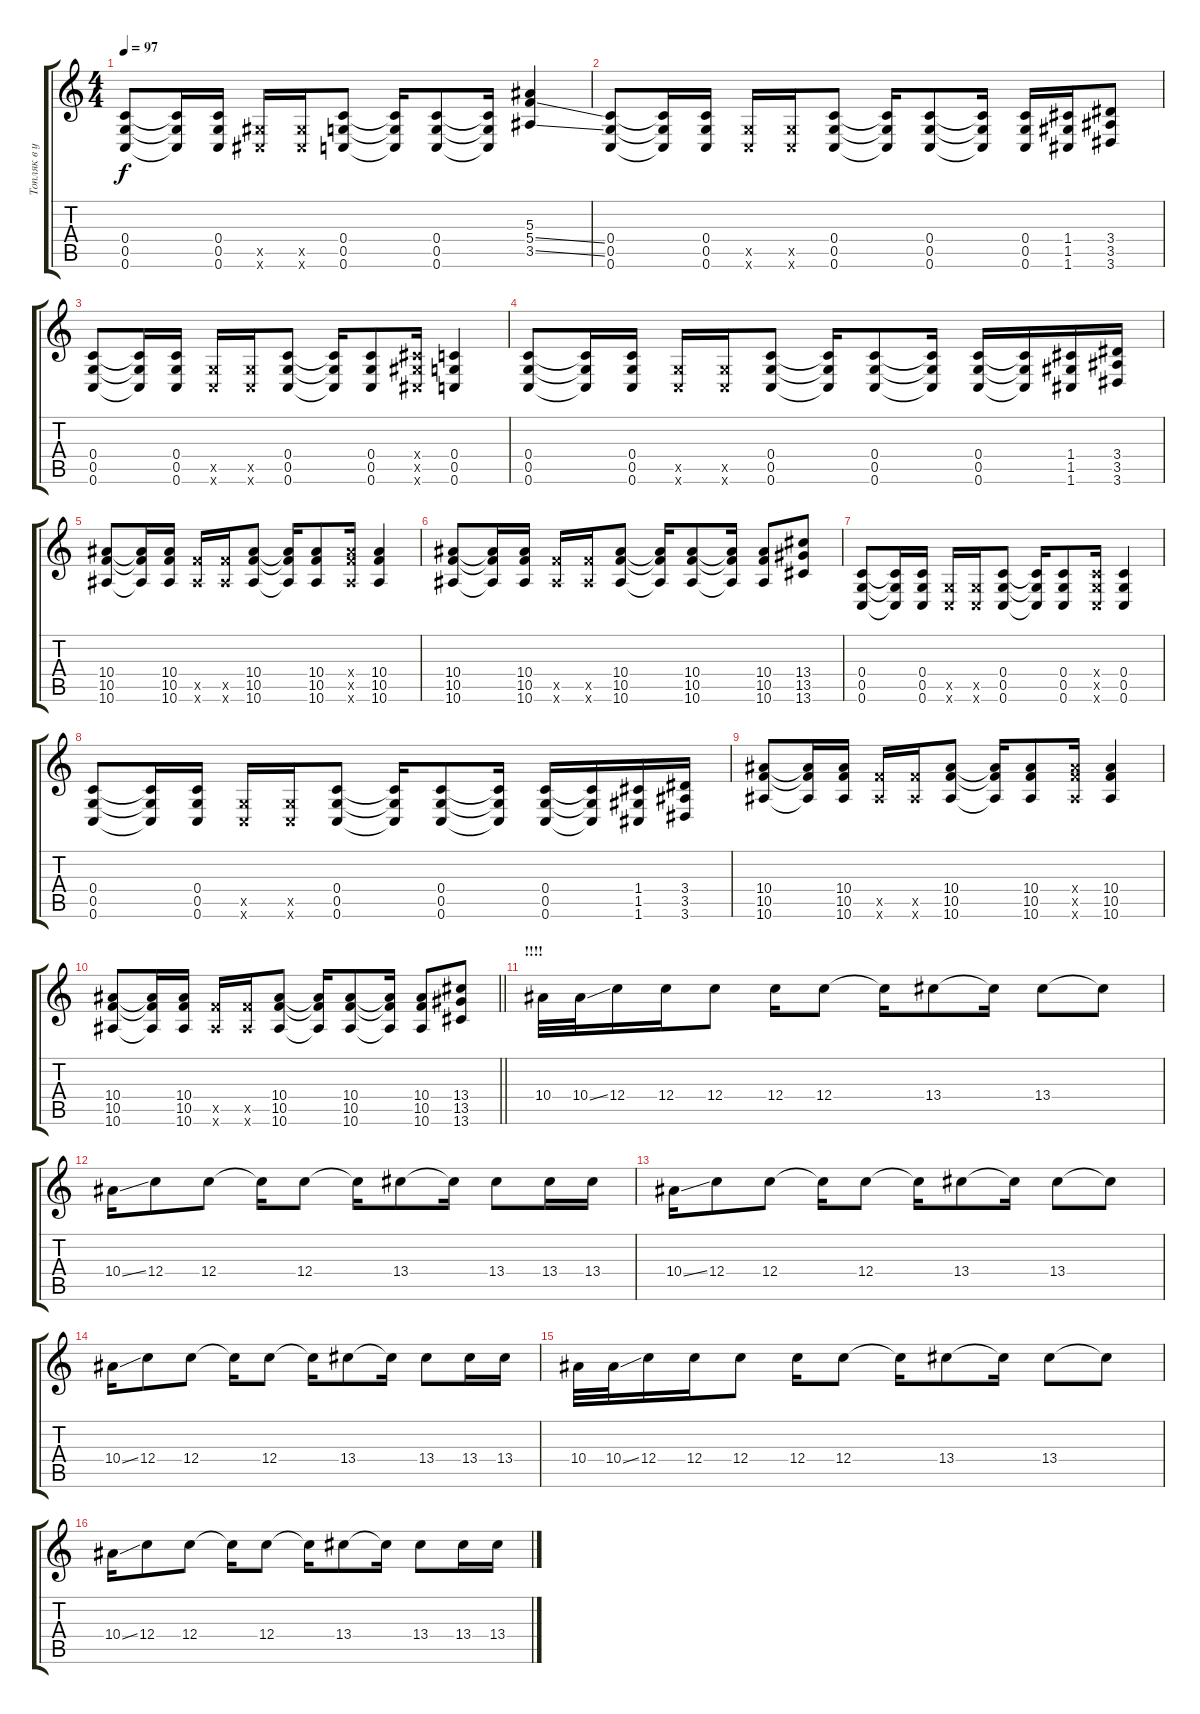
\track ("Топляк в ушах :)" "Топляк в у") {instrument distortionguitar}
\staff {score tabs}
\tuning (D4 A3 F3 C3 G2 C2) {hide}
\ts (4 4)
\tempo 97
\clef g2
\ks c
(0.4 0.5 0.6).8{dy f} (0.4{t} 0.5{t} 0.6{t}).16 (0.4 0.5 0.6).16 (1.5{x} 1.6{x}).16 (1.5{x} 1.6{x}).16 (0.4 0.5 0.6).8 (0.4{t} 0.5{t} 0.6{t}).16 (0.4 0.5 0.6).8 (0.4{t} 0.5{t} 0.6{t}).16 (5.3 5.4{ss} 3.5{ss}).4 |
(0.4 0.5 0.6).8 (0.4{t} 0.5{t} 0.6{t}).16 (0.4 0.5 0.6).16 (0.5{x} 0.6{x}).16 (0.5{x} 0.6{x}).16 (0.4 0.5 0.6).8 (0.4{t} 0.5{t} 0.6{t}).16 (0.4 0.5 0.6).8 (0.4{t} 0.5{t} 0.6{t}).16 (0.4 0.5 0.6).16 (1.4 1.5 1.6).16 (3.4 3.5 3.6).8 |
(0.4 0.5 0.6).8 (0.4{t} 0.5{t} 0.6{t}).16 (0.4 0.5 0.6).16 (0.5{x} 0.6{x}).16 (0.5{x} 0.6{x}).16 (0.4 0.5 0.6).8 (0.4{t} 0.5{t} 0.6{t}).16 (0.4 0.5 0.6).8 (1.4{x} 1.5{x} 1.6{x}).16 (0.4 0.5 0.6).4 |
(0.4 0.5 0.6).8 (0.4{t} 0.5{t} 0.6{t}).16 (0.4 0.5 0.6).16 (0.5{x} 0.6{x}).16 (0.5{x} 0.6{x}).16 (0.4 0.5 0.6).8 (0.4{t} 0.5{t} 0.6{t}).16 (0.4 0.5 0.6).8 (0.4{t} 0.5{t} 0.6{t}).16 (0.4 0.5 0.6).16 (0.4{t} 0.5{t} 0.6{t}).16 (1.4 1.5 1.6).16 (3.4 3.5 3.6).16 |
(10.4 10.5 10.6).8 (10.4{t} 10.5{t} 10.6{t}).16 (10.4 10.5 10.6).16 (10.5{x} 10.6{x}).16 (10.5{x} 10.6{x}).16 (10.4 10.5 10.6).8 (10.4{t} 10.5{t} 10.6{t}).16 (10.4 10.5 10.6).8 (10.4{x} 10.5{x} 10.6{x}).16 (10.4 10.5 10.6).4 |
(10.4 10.5 10.6).8 (10.4{t} 10.5{t} 10.6{t}).16 (10.4 10.5 10.6).16 (10.5{x} 10.6{x}).16 (10.5{x} 10.6{x}).16 (10.4 10.5 10.6).8 (10.4{t} 10.5{t} 10.6{t}).16 (10.4 10.5 10.6).8 (10.4{t} 10.5{t} 10.6{t}).16 (10.4 10.5 10.6).8 (13.4 13.5 13.6).8 |
(0.4 0.5 0.6).8 (0.4{t} 0.5{t} 0.6{t}).16 (0.4 0.5 0.6).16 (0.5{x} 0.6{x}).16 (0.5{x} 0.6{x}).16 (0.4 0.5 0.6).8 (0.4{t} 0.5{t} 0.6{t}).16 (0.4 0.5 0.6).8 (0.4{x} 0.5{x} 0.6{x}).16 (0.4 0.5 0.6).4 |
(0.4 0.5 0.6).8 (0.4{t} 0.5{t} 0.6{t}).16 (0.4 0.5 0.6).16 (0.5{x} 0.6{x}).16 (0.5{x} 0.6{x}).16 (0.4 0.5 0.6).8 (0.4{t} 0.5{t} 0.6{t}).16 (0.4 0.5 0.6).8 (0.4{t} 0.5{t} 0.6{t}).16 (0.4 0.5 0.6).16 (0.4{t} 0.5{t} 0.6{t}).16 (1.4 1.5 1.6).16 (3.4 3.5 3.6).16 |
(10.4 10.5 10.6).8 (10.4{t} 10.5{t} 10.6{t}).16 (10.4 10.5 10.6).16 (10.5{x} 10.6{x}).16 (10.5{x} 10.6{x}).16 (10.4 10.5 10.6).8 (10.4{t} 10.5{t} 10.6{t}).16 (10.4 10.5 10.6).8 (10.4{x} 10.5{x} 10.6{x}).16 (10.4 10.5 10.6).4 |
\barLineRight lightlight
(10.4 10.5 10.6).8 (10.4{t} 10.5{t} 10.6{t}).16 (10.4 10.5 10.6).16 (10.5{x} 10.6{x}).16 (10.5{x} 10.6{x}).16 (10.4 10.5 10.6).8 (10.4{t} 10.5{t} 10.6{t}).16 (10.4 10.5 10.6).8 (10.4{t} 10.5{t} 10.6{t}).16 (10.4 10.5 10.6).8 (13.4 13.5 13.6).8 |
\section ("" "!!!!")
10.4.32 10.4{ss}.32 12.4.16 12.4.16 12.4.8 12.4.16 12.4.8 12.4{t}.16 13.4.8 13.4{t}.16 13.4.8 13.4{t}.8 |
10.4{ss}.16 12.4.8 12.4.8 12.4{t}.16 12.4.8 12.4{t}.16 13.4.8 13.4{t}.16 13.4.8 13.4.16 13.4.16 |
10.4{ss}.16 12.4.8 12.4.8 12.4{t}.16 12.4.8 12.4{t}.16 13.4.8 13.4{t}.16 13.4.8 13.4{t}.8 |
10.4{ss}.16 12.4.8 12.4.8 12.4{t}.16 12.4.8 12.4{t}.16 13.4.8 13.4{t}.16 13.4.8 13.4.16 13.4.16 |
10.4.32 10.4{ss}.32 12.4.16 12.4.16 12.4.8 12.4.16 12.4.8 12.4{t}.16 13.4.8 13.4{t}.16 13.4.8 13.4{t}.8 |
10.4{ss}.16 12.4.8 12.4.8 12.4{t}.16 12.4.8 12.4{t}.16 13.4.8 13.4{t}.16 13.4.8 13.4.16 13.4.16
